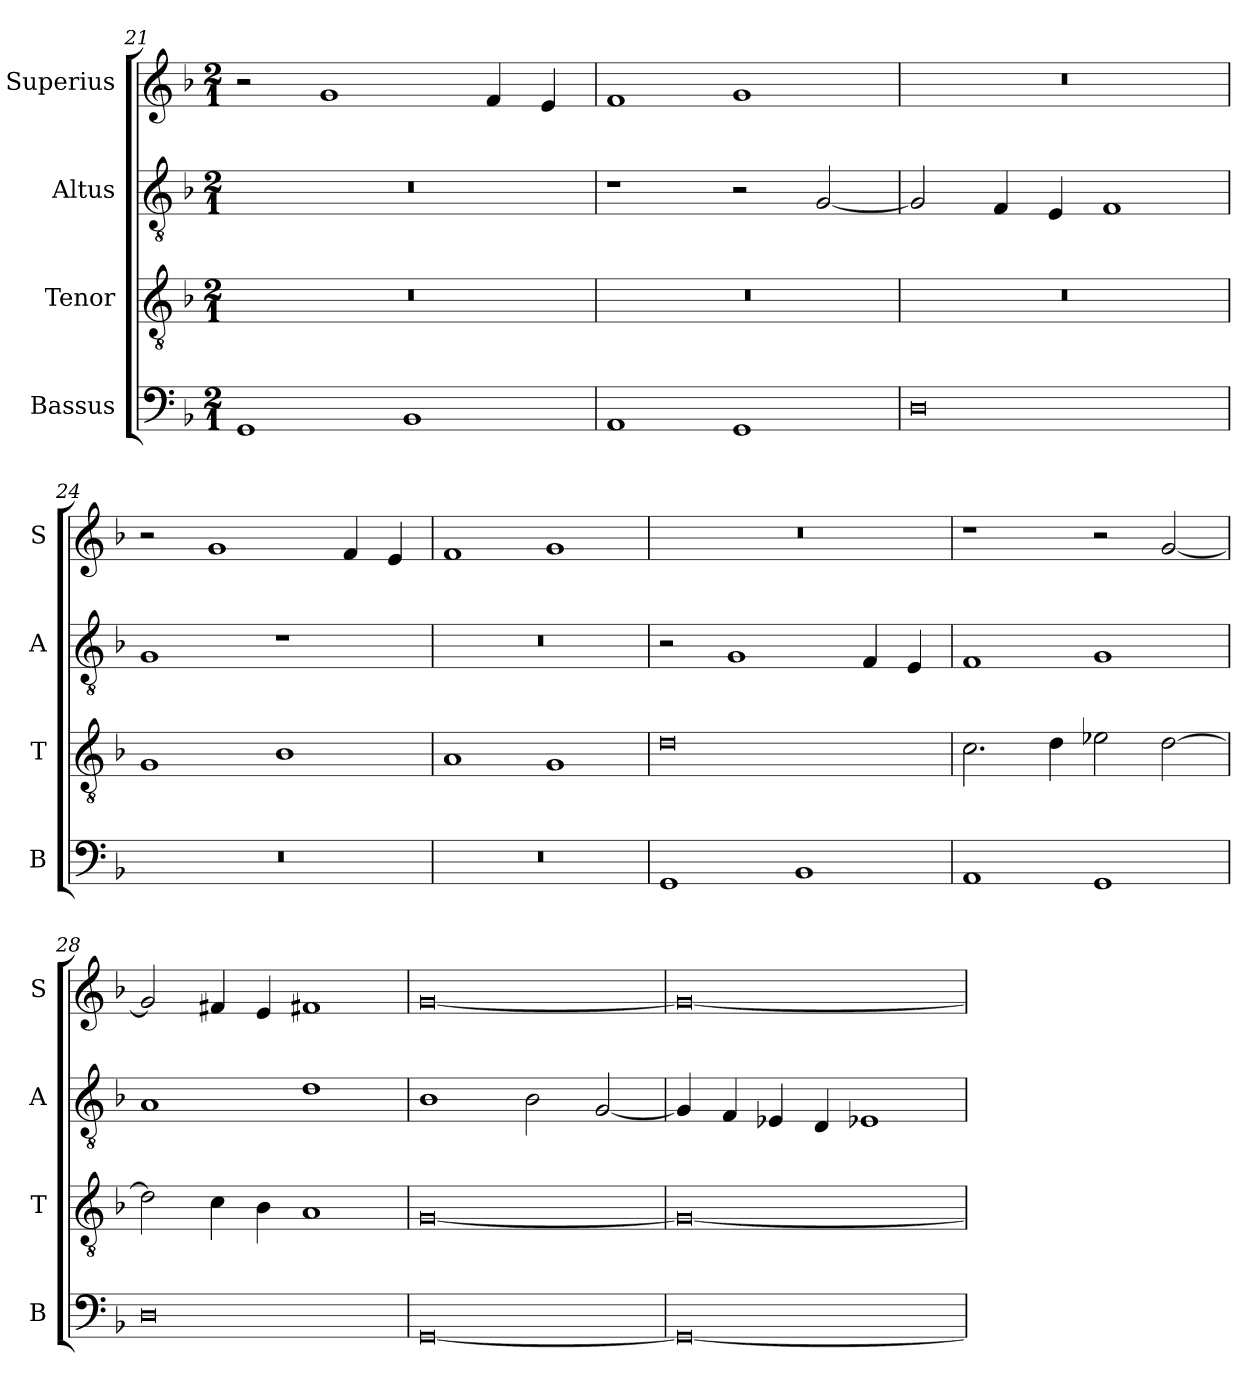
**kern	**kern	**kern	**kern
*part4	*part3	*part2	*part1
*staff4	*staff3	*staff2	*staff1
*I"Bassus	*I"Tenor	*I"Altus	*I"Superius
*I'B	*I'T	*I'A	*I'S
*clefF4	*clefGv2	*clefGv2	*clefG2
*k[b-]	*k[b-]	*k[b-]	*k[b-]
*M2/1	*M2/1	*M2/1	*M2/1
=21	=21	=21	=21
1GG	0r	0r	2r
.	.	.	1g
1BB-	.	.	.
.	.	.	4f/
.	.	.	4e/
=22	=22	=22	=22
1AA	0r	1r	1f
1GG	.	2r	1g
.	.	[2G/	.
=23	=23	=23	=23
0D	0r	2G/]	0r
.	.	4F/	.
.	.	4E/	.
.	.	1F	.
=24	=24	=24	=24
0r	1G	1G	2r
.	.	.	1g
.	1B-	1r	.
.	.	.	4f/
.	.	.	4e/
=25	=25	=25	=25
0r	1A	0r	1f
.	1G	.	1g
=26	=26	=26	=26
1GG	0d	2r	0r
.	.	1G	.
1BB-	.	.	.
.	.	4F/	.
.	.	4E/	.
=27	=27	=27	=27
1AA	2.c\	1F	1r
.	4d\	.	.
1GG	2e-X\	1G	2r
.	[2d\	.	[2g/
=28	=28	=28	=28
0D	2d\]	1A	2g/]
.	4c\	.	4f#X/
.	4B-\	.	4e/
.	1A	1d	1f#X
=29	=29	=29	=29
[0GG	[0G	1B-	[0g
.	.	2B-\	.
.	.	[2G/	.
=30	=30	=30	=30
0GG_	0G_	4G/]	0g_
.	.	4F/	.
.	.	4E-X/	.
.	.	4D/	.
.	.	1E-X	.
=	=	=	=
*-	*-	*-	*-
